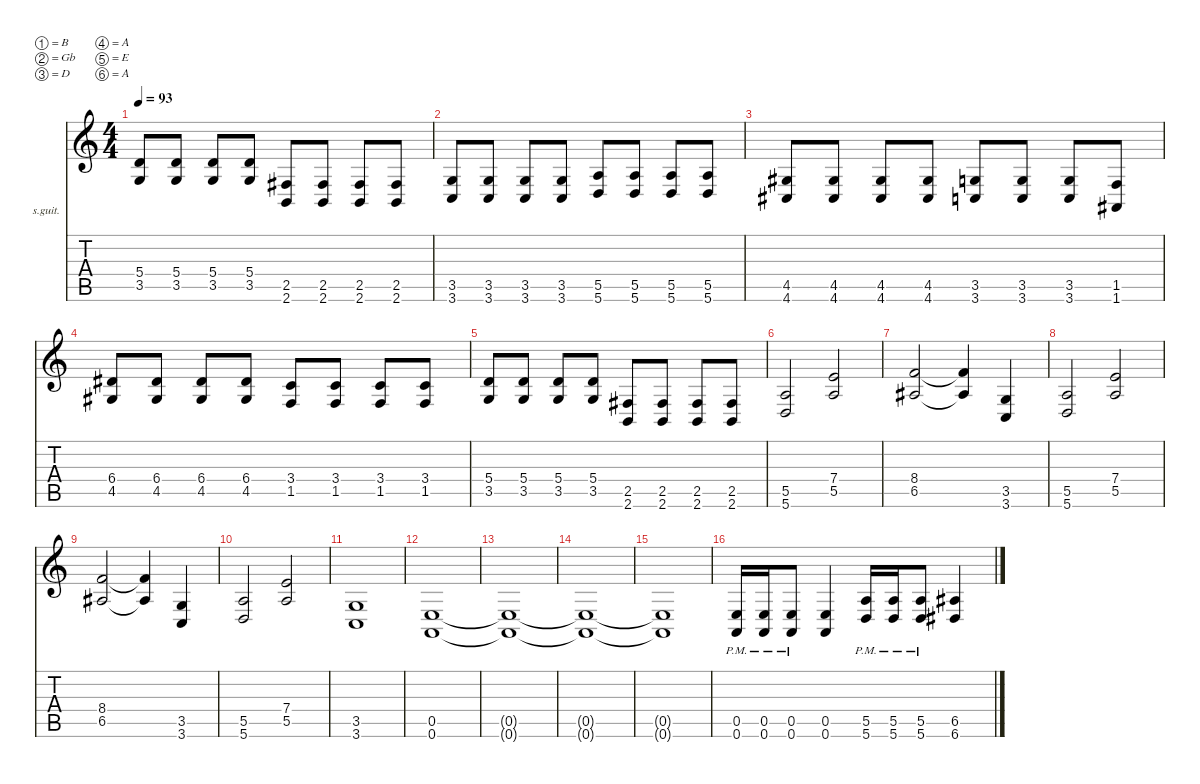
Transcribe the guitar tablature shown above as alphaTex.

\defaultSystemsLayout 2
\hideDynamics
\bracketExtendMode nobrackets
\firstSystemTrackNameOrientation horizontal
\otherSystemsTrackNameOrientation horizontal
\track ("Lead Guitar" "s.guit.") {instrument acousticguitarsteel}
\staff {score tabs}
\tuning (B3 Gb3 D3 A2 E2 A1)
\ts (4 4)
\scale
1.03043
\tempo 93
\accidentals auto
\clef g2
\ottava regular
\simile none
\ks c
(5.4 3.5).8{dy f beam Up} (5.4 3.5).8{beam Up} (5.4 3.5).8{beam Up} (5.4 3.5).8{beam Up} (2.5{acc #} 2.6).8{beam Up} (2.5{acc #} 2.6).8{beam Up} (2.5{acc #} 2.6).8{beam Up} (2.5{acc #} 2.6).8{beam Up} |
\scale
0.969568 (3.5 3.6).8{beam Up} (3.5 3.6).8{beam Up} (3.5 3.6).8{beam Up} (3.5 3.6).8{beam Up} (5.5 5.6).8{beam Up} (5.5 5.6).8{beam Up} (5.5 5.6).8{beam Up} (5.5 5.6).8{beam Up} |
\scale
1.03175 (4.5{acc #} 4.6{acc #}).8{beam Up} (4.5{acc #} 4.6{acc #}).8{beam Up} (4.5{acc #} 4.6{acc #}).8{beam Up} (4.5{acc #} 4.6{acc #}).8{beam Up} (3.5 3.6).8{beam Up} (3.5 3.6).8{beam Up} (3.5 3.6).8{beam Up} (1.5 1.6{acc #}).8{beam Up} |
\scale
0.968253 (6.4{acc #} 4.5{acc #}).8{beam Up} (6.4{acc #} 4.5{acc #}).8{beam Up} (6.4{acc #} 4.5{acc #}).8{beam Up} (6.4{acc #} 4.5{acc #}).8{beam Up} (3.4 1.5).8{beam Up} (3.4 1.5).8{beam Up} (3.4 1.5).8{beam Up} (3.4 1.5).8{beam Up} |
\scale
1.03043 (5.4 3.5).8{beam Up} (5.4 3.5).8{beam Up} (5.4 3.5).8{beam Up} (5.4 3.5).8{beam Up} (2.5{acc #} 2.6).8{beam Up} (2.5{acc #} 2.6).8{beam Up} (2.5{acc #} 2.6).8{beam Up} (2.5{acc #} 2.6).8{beam Up} |
\scale
0.969568 (5.5 5.6).2{beam Up} (7.4 5.5).2{beam Up} |
\scale
1.02254 (8.4 6.5{acc #}).2{beam Up} (8.4{t} 6.5{t acc #}).4{beam Up} (3.5 3.6).4{beam Up} |
\scale
0.977463 (5.5 5.6).2{beam Up} (7.4 5.5).2{beam Up} |
\scale
1.02254 (8.4 6.5{acc #}).2{beam Up} (8.4{t} 6.5{t acc #}).4{beam Up} (3.5 3.6).4{beam Up} |
\scale
0.977463 (5.5 5.6).2{beam Up} (7.4 5.5).2{beam Up} |
\scale
1.03043 (3.5 3.6).1{beam Up} |
\scale
0.969568 (0.5 0.6).1{beam Up} |
\scale
1.03043 (0.5{t} 0.6{t}).1{beam Up} |
\scale
0.969568 (0.5{t} 0.6{t}).1{beam Up} |
\scale
1.03043 (0.5{t} 0.6{t}).1{beam Up} |
\scale
0.969568 (0.5{pm} 0.6{pm}).16{beam Up} (0.5{pm} 0.6{pm}).16{beam Up} (0.5{pm} 0.6{pm}).8{beam Up} (0.5 0.6).4{beam Up} (5.5{pm} 5.6{pm}).16{beam Up} (5.5{pm} 5.6{pm}).16{beam Up} (5.5{pm} 5.6{pm}).8{beam Up} (6.5{acc #} 6.6{acc #}).4{beam Up}
